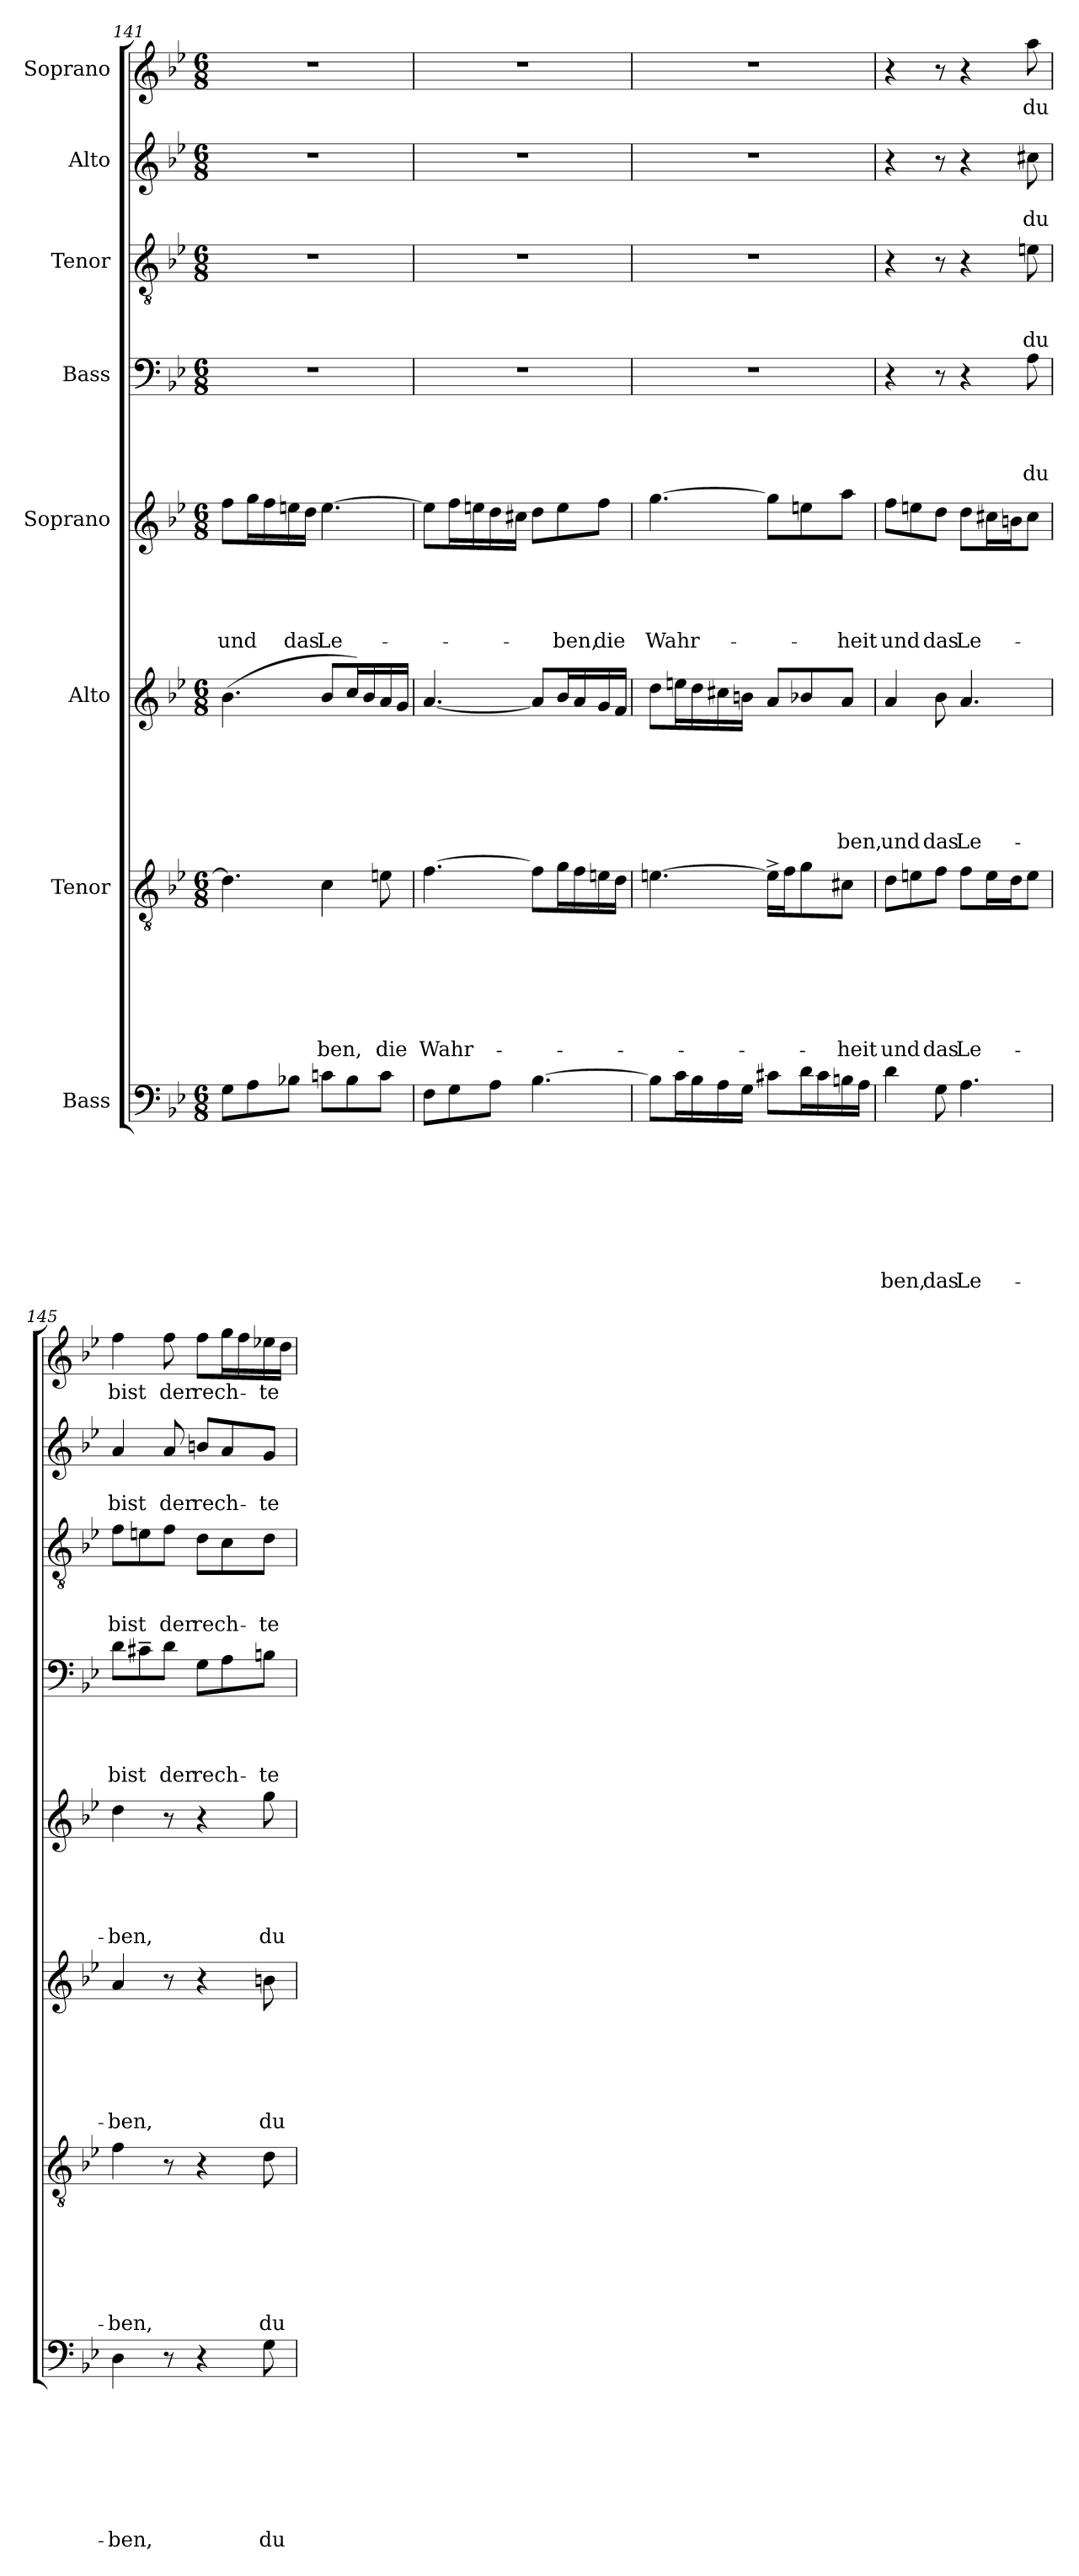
**kern	**text	**text	**text	**text	**text	**text	**text	**text	**kern	**text	**text	**text	**text	**text	**text	**text	**kern	**text	**text	**text	**text	**text	**text	**kern	**text	**text	**text	**text	**text	**kern	**text	**text	**text	**text	**kern	**text	**text	**text	**kern	**text	**text	**kern	**text
*part8	*part8	*part8	*part8	*part8	*part8	*part8	*part8	*part8	*part7	*part7	*part7	*part7	*part7	*part7	*part7	*part7	*part6	*part6	*part6	*part6	*part6	*part6	*part6	*part5	*part5	*part5	*part5	*part5	*part5	*part4	*part4	*part4	*part4	*part4	*part3	*part3	*part3	*part3	*part2	*part2	*part2	*part1	*part1
*staff8	*staff8	*staff8	*staff8	*staff8	*staff8	*staff8	*staff8	*staff8	*staff7	*staff7	*staff7	*staff7	*staff7	*staff7	*staff7	*staff7	*staff6	*staff6	*staff6	*staff6	*staff6	*staff6	*staff6	*staff5	*staff5	*staff5	*staff5	*staff5	*staff5	*staff4	*staff4	*staff4	*staff4	*staff4	*staff3	*staff3	*staff3	*staff3	*staff2	*staff2	*staff2	*staff1	*staff1
*I"Bass	*	*	*	*	*	*	*	*	*I"Tenor	*	*	*	*	*	*	*	*I"Alto	*	*	*	*	*	*	*I"Soprano	*	*	*	*	*	*I"Bass	*	*	*	*	*I"Tenor	*	*	*	*I"Alto	*	*	*I"Soprano	*
!!LO:PB:g=z
*clefF4	*	*	*	*	*	*	*	*	*clefGv2	*	*	*	*	*	*	*	*clefG2	*	*	*	*	*	*	*clefG2	*	*	*	*	*	*clefF4	*	*	*	*	*clefGv2	*	*	*	*clefG2	*	*	*clefG2	*
*k[b-e-]	*	*	*	*	*	*	*	*	*k[b-e-]	*	*	*	*	*	*	*	*k[b-e-]	*	*	*	*	*	*	*k[b-e-]	*	*	*	*	*	*k[b-e-]	*	*	*	*	*k[b-e-]	*	*	*	*k[b-e-]	*	*	*k[b-e-]	*
*B-:	*	*	*	*	*	*	*	*	*B-:	*	*	*	*	*	*	*	*B-:	*	*	*	*	*	*	*B-:	*	*	*	*	*	*B-:	*	*	*	*	*B-:	*	*	*	*B-:	*	*	*B-:	*
*M6/8	*	*	*	*	*	*	*	*	*M6/8	*	*	*	*	*	*	*	*M6/8	*	*	*	*	*	*	*M6/8	*	*	*	*	*	*M6/8	*	*	*	*	*M6/8	*	*	*	*M6/8	*	*	*M6/8	*
=141	=141	=141	=141	=141	=141	=141	=141	=141	=141	=141	=141	=141	=141	=141	=141	=141	=141	=141	=141	=141	=141	=141	=141	=141	=141	=141	=141	=141	=141	=141	=141	=141	=141	=141	=141	=141	=141	=141	=141	=141	=141	=141	=141
!	!	!	!	!	!	!	!	!	!	!	!	!	!	!	!	!	!	!	!	!	!	!	!	!	!	!	!	!	!LO:LY:b	!LO:N:vis=1	!	!	!	!	!LO:N:vis=1	!	!	!	!LO:N:vis=1	!	!	!LO:N:vis=1	!
8G\L	.	.	.	.	.	.	.	.	4.d\]	.	.	.	.	.	.	.	(>4.b-\	.	.	.	.	.	.	8ff\L	.	.	.	.	und	2.r	.	.	.	.	2.r	.	.	.	2.r	.	.	2.r	.
8A\	.	.	.	.	.	.	.	.	.	.	.	.	.	.	.	.	.	.	.	.	.	.	.	16gg\L	.	.	.	.	.	.	.	.	.	.	.	.	.	.	.	.	.	.	.
.	.	.	.	.	.	.	.	.	.	.	.	.	.	.	.	.	.	.	.	.	.	.	.	16ff\	.	.	.	.	.	.	.	.	.	.	.	.	.	.	.	.	.	.	.
!	!	!	!	!	!	!	!	!	!	!	!	!	!	!	!	!	!	!	!	!	!	!	!	!	!	!	!	!	!LO:LY:b	!	!	!	!	!	!	!	!	!	!	!	!	!	!
8B-X\J	.	.	.	.	.	.	.	.	.	.	.	.	.	.	.	.	.	.	.	.	.	.	.	16een\	.	.	.	.	das	.	.	.	.	.	.	.	.	.	.	.	.	.	.
.	.	.	.	.	.	.	.	.	.	.	.	.	.	.	.	.	.	.	.	.	.	.	.	16dd\JJ	.	.	.	.	.	.	.	.	.	.	.	.	.	.	.	.	.	.	.
!	!	!	!	!	!	!	!	!	!	!	!	!	!	!	!	!LO:LY:b	!	!	!	!	!	!	!	!	!	!	!	!	!LO:LY:b	!	!	!	!	!	!	!	!	!	!	!	!	!	!
8cn\L	.	.	.	.	.	.	.	.	4c\	.	.	.	.	.	.	-ben,	8b-/L	.	.	.	.	.	.	[>4.ee\	.	.	.	.	Le-	.	.	.	.	.	.	.	.	.	.	.	.	.	.
8B-\	.	.	.	.	.	.	.	.	.	.	.	.	.	.	.	.	16cc/L)	.	.	.	.	.	.	.	.	.	.	.	.	.	.	.	.	.	.	.	.	.	.	.	.	.	.
.	.	.	.	.	.	.	.	.	.	.	.	.	.	.	.	.	16b-/	.	.	.	.	.	.	.	.	.	.	.	.	.	.	.	.	.	.	.	.	.	.	.	.	.	.
!	!	!	!	!	!	!	!	!	!	!	!	!	!	!	!	!LO:LY:b	!	!	!	!	!	!	!	!	!	!	!	!	!	!	!	!	!	!	!	!	!	!	!	!	!	!	!
8c\J	.	.	.	.	.	.	.	.	8en\	.	.	.	.	.	.	die	16a/	.	.	.	.	.	.	.	.	.	.	.	.	.	.	.	.	.	.	.	.	.	.	.	.	.	.
.	.	.	.	.	.	.	.	.	.	.	.	.	.	.	.	.	16g/JJ	.	.	.	.	.	.	.	.	.	.	.	.	.	.	.	.	.	.	.	.	.	.	.	.	.	.
=142	=142	=142	=142	=142	=142	=142	=142	=142	=142	=142	=142	=142	=142	=142	=142	=142	=142	=142	=142	=142	=142	=142	=142	=142	=142	=142	=142	=142	=142	=142	=142	=142	=142	=142	=142	=142	=142	=142	=142	=142	=142	=142	=142
!	!	!	!	!	!	!	!	!	!	!	!	!	!	!	!	!LO:LY:b	!	!	!	!	!	!	!	!	!	!	!	!	!	!LO:N:vis=1	!	!	!	!	!LO:N:vis=1	!	!	!	!LO:N:vis=1	!	!	!LO:N:vis=1	!
8F\L	.	.	.	.	.	.	.	.	[>4.f\	.	.	.	.	.	.	Wahr-	[<4.a/	.	.	.	.	.	.	8ee\L]	.	.	.	.	.	2.r	.	.	.	.	2.r	.	.	.	2.r	.	.	2.r	.
8G\	.	.	.	.	.	.	.	.	.	.	.	.	.	.	.	.	.	.	.	.	.	.	.	16ff\L	.	.	.	.	.	.	.	.	.	.	.	.	.	.	.	.	.	.	.
.	.	.	.	.	.	.	.	.	.	.	.	.	.	.	.	.	.	.	.	.	.	.	.	16een\	.	.	.	.	.	.	.	.	.	.	.	.	.	.	.	.	.	.	.
8A\J	.	.	.	.	.	.	.	.	.	.	.	.	.	.	.	.	.	.	.	.	.	.	.	16dd\	.	.	.	.	.	.	.	.	.	.	.	.	.	.	.	.	.	.	.
.	.	.	.	.	.	.	.	.	.	.	.	.	.	.	.	.	.	.	.	.	.	.	.	16cc#X\JJ	.	.	.	.	.	.	.	.	.	.	.	.	.	.	.	.	.	.	.
[>4.B-\	.	.	.	.	.	.	.	.	8f\L]	.	.	.	.	.	.	.	8a/L]	.	.	.	.	.	.	8dd\L	.	.	.	.	.	.	.	.	.	.	.	.	.	.	.	.	.	.	.
!	!	!	!	!	!	!	!	!	!	!	!	!	!	!	!	!	!	!	!	!	!	!	!	!	!	!	!	!	!LO:LY:b	!	!	!	!	!	!	!	!	!	!	!	!	!	!
.	.	.	.	.	.	.	.	.	16g\L	.	.	.	.	.	.	.	16b-/L	.	.	.	.	.	.	8ee\	.	.	.	.	-ben,	.	.	.	.	.	.	.	.	.	.	.	.	.	.
.	.	.	.	.	.	.	.	.	16f\	.	.	.	.	.	.	.	16a/	.	.	.	.	.	.	.	.	.	.	.	.	.	.	.	.	.	.	.	.	.	.	.	.	.	.
!	!	!	!	!	!	!	!	!	!	!	!	!	!	!	!	!	!	!	!	!	!	!	!	!	!	!	!	!	!LO:LY:b	!	!	!	!	!	!	!	!	!	!	!	!	!	!
.	.	.	.	.	.	.	.	.	16en\	.	.	.	.	.	.	.	16g/	.	.	.	.	.	.	8ff\J	.	.	.	.	die	.	.	.	.	.	.	.	.	.	.	.	.	.	.
.	.	.	.	.	.	.	.	.	16d\JJ	.	.	.	.	.	.	.	16f/JJ	.	.	.	.	.	.	.	.	.	.	.	.	.	.	.	.	.	.	.	.	.	.	.	.	.	.
=143	=143	=143	=143	=143	=143	=143	=143	=143	=143	=143	=143	=143	=143	=143	=143	=143	=143	=143	=143	=143	=143	=143	=143	=143	=143	=143	=143	=143	=143	=143	=143	=143	=143	=143	=143	=143	=143	=143	=143	=143	=143	=143	=143
!	!	!	!	!	!	!	!	!	!	!	!	!	!	!	!	!	!	!	!	!	!	!	!	!	!	!	!	!	!LO:LY:b	!LO:N:vis=1	!	!	!	!	!LO:N:vis=1	!	!	!	!LO:N:vis=1	!	!	!LO:N:vis=1	!
8B-\L]	.	.	.	.	.	.	.	.	[>4.en\	.	.	.	.	.	.	.	8dd\L	.	.	.	.	.	.	[>4.gg\	.	.	.	.	Wahr-	2.r	.	.	.	.	2.r	.	.	.	2.r	.	.	2.r	.
16c\L	.	.	.	.	.	.	.	.	.	.	.	.	.	.	.	.	16een\L	.	.	.	.	.	.	.	.	.	.	.	.	.	.	.	.	.	.	.	.	.	.	.	.	.	.
16B-\	.	.	.	.	.	.	.	.	.	.	.	.	.	.	.	.	16dd\	.	.	.	.	.	.	.	.	.	.	.	.	.	.	.	.	.	.	.	.	.	.	.	.	.	.
16A\	.	.	.	.	.	.	.	.	.	.	.	.	.	.	.	.	16cc#X\	.	.	.	.	.	.	.	.	.	.	.	.	.	.	.	.	.	.	.	.	.	.	.	.	.	.
16G\JJ	.	.	.	.	.	.	.	.	.	.	.	.	.	.	.	.	16bn\JJ	.	.	.	.	.	.	.	.	.	.	.	.	.	.	.	.	.	.	.	.	.	.	.	.	.	.
8c#X\L	.	.	.	.	.	.	.	.	16e^>\LL]	.	.	.	.	.	.	.	8a/L	.	.	.	.	.	.	8gg\L]	.	.	.	.	.	.	.	.	.	.	.	.	.	.	.	.	.	.	.
.	.	.	.	.	.	.	.	.	16f\J	.	.	.	.	.	.	.	.	.	.	.	.	.	.	.	.	.	.	.	.	.	.	.	.	.	.	.	.	.	.	.	.	.	.
16d\L	.	.	.	.	.	.	.	.	8g\	.	.	.	.	.	.	.	8b-X/	.	.	.	.	.	.	8een\	.	.	.	.	.	.	.	.	.	.	.	.	.	.	.	.	.	.	.
16c#\	.	.	.	.	.	.	.	.	.	.	.	.	.	.	.	.	.	.	.	.	.	.	.	.	.	.	.	.	.	.	.	.	.	.	.	.	.	.	.	.	.	.	.
!	!	!	!	!	!	!	!	!	!	!	!	!	!	!	!	!LO:LY:b	!	!	!	!	!	!	!LO:LY:b	!	!	!	!	!	!LO:LY:b	!	!	!	!	!	!	!	!	!	!	!	!	!	!
16Bn\	.	.	.	.	.	.	.	.	8c#X\J	.	.	.	.	.	.	-heit	8a/J	.	.	.	.	.	-ben,	8aa\J	.	.	.	.	-heit	.	.	.	.	.	.	.	.	.	.	.	.	.	.
16A\JJ	.	.	.	.	.	.	.	.	.	.	.	.	.	.	.	.	.	.	.	.	.	.	.	.	.	.	.	.	.	.	.	.	.	.	.	.	.	.	.	.	.	.	.
=144	=144	=144	=144	=144	=144	=144	=144	=144	=144	=144	=144	=144	=144	=144	=144	=144	=144	=144	=144	=144	=144	=144	=144	=144	=144	=144	=144	=144	=144	=144	=144	=144	=144	=144	=144	=144	=144	=144	=144	=144	=144	=144	=144
!	!	!	!	!	!	!	!	!LO:LY:b	!	!	!	!	!	!	!	!LO:LY:b	!	!	!	!	!	!	!LO:LY:b	!	!	!	!	!	!LO:LY:b	!	!	!	!	!	!	!	!	!	!	!	!	!	!
4d\	.	.	.	.	.	.	.	-ben,	8d\L	.	.	.	.	.	.	und	4a/	.	.	.	.	.	und	8ff\L	.	.	.	.	und	4r	.	.	.	.	4r	.	.	.	4r	.	.	4r	.
.	.	.	.	.	.	.	.	.	8en\	.	.	.	.	.	.	.	.	.	.	.	.	.	.	8een\	.	.	.	.	.	.	.	.	.	.	.	.	.	.	.	.	.	.	.
!	!	!	!	!	!	!	!	!LO:LY:b	!	!	!	!	!	!	!	!LO:LY:b	!	!	!	!	!	!	!LO:LY:b	!	!	!	!	!	!LO:LY:b	!	!	!	!	!	!	!	!	!	!	!	!	!	!
8G\	.	.	.	.	.	.	.	das	8f\J	.	.	.	.	.	.	das	8b-\	.	.	.	.	.	das	8dd\J	.	.	.	.	das	8r	.	.	.	.	8r	.	.	.	8r	.	.	8r	.
!	!	!	!	!	!	!	!	!LO:LY:b	!	!	!	!	!	!	!	!LO:LY:b	!	!	!	!	!	!	!LO:LY:b	!	!	!	!	!	!LO:LY:b	!	!	!	!	!	!	!	!	!	!	!	!	!	!
4.A\	.	.	.	.	.	.	.	Le-	8f\L	.	.	.	.	.	.	Le-	4.a/	.	.	.	.	.	Le-	8dd\L	.	.	.	.	Le-	4r	.	.	.	.	4r	.	.	.	4r	.	.	4r	.
.	.	.	.	.	.	.	.	.	16e\L	.	.	.	.	.	.	.	.	.	.	.	.	.	.	16cc#X\L	.	.	.	.	.	.	.	.	.	.	.	.	.	.	.	.	.	.	.
.	.	.	.	.	.	.	.	.	16d\J	.	.	.	.	.	.	.	.	.	.	.	.	.	.	16bn\J	.	.	.	.	.	.	.	.	.	.	.	.	.	.	.	.	.	.	.
!	!	!	!	!	!	!	!	!	!	!	!	!	!	!	!	!	!	!	!	!	!	!	!	!	!	!	!	!	!	!	!	!	!	!LO:LY:b	!	!	!	!LO:LY:b	!	!	!LO:LY:b	!	!LO:LY:b
.	.	.	.	.	.	.	.	.	8e\J	.	.	.	.	.	.	.	.	.	.	.	.	.	.	8cc#\J	.	.	.	.	.	8A\	.	.	.	du	8en\	.	.	du	8cc#X\	.	du	8aa\	du
=145	=145	=145	=145	=145	=145	=145	=145	=145	=145	=145	=145	=145	=145	=145	=145	=145	=145	=145	=145	=145	=145	=145	=145	=145	=145	=145	=145	=145	=145	=145	=145	=145	=145	=145	=145	=145	=145	=145	=145	=145	=145	=145	=145
!	!	!	!	!	!	!	!	!LO:LY:b	!	!	!	!	!	!	!	!LO:LY:b	!	!	!	!	!	!	!LO:LY:b	!	!	!	!	!	!LO:LY:b	!	!	!	!	!LO:LY:b	!	!	!	!LO:LY:b	!	!	!LO:LY:b	!	!LO:LY:b
4D\	.	.	.	.	.	.	.	-ben,	4f\	.	.	.	.	.	.	-ben,	4a/	.	.	.	.	.	-ben,	4dd\	.	.	.	.	-ben,	8d\L	.	.	.	bist	8f\L	.	.	bist	4a/	.	bist	4ff\	bist
.	.	.	.	.	.	.	.	.	.	.	.	.	.	.	.	.	.	.	.	.	.	.	.	.	.	.	.	.	.	8c#X~>\	.	.	.	.	8en\	.	.	.	.	.	.	.	.
!	!	!	!	!	!	!	!	!	!	!	!	!	!	!	!	!	!	!	!	!	!	!	!	!	!	!	!	!	!	!	!	!	!	!LO:LY:b	!	!	!	!LO:LY:b	!	!	!LO:LY:b	!	!LO:LY:b
8r	.	.	.	.	.	.	.	.	8r	.	.	.	.	.	.	.	8r	.	.	.	.	.	.	8r	.	.	.	.	.	8d\J	.	.	.	der	8f\J	.	.	der	8a/	.	der	8ff\	der
!	!	!	!	!	!	!	!	!	!	!	!	!	!	!	!	!	!	!	!	!	!	!	!	!	!	!	!	!	!	!	!	!	!	!LO:LY:b	!	!	!	!LO:LY:b	!	!	!LO:LY:b	!	!LO:LY:b
4r	.	.	.	.	.	.	.	.	4r	.	.	.	.	.	.	.	4r	.	.	.	.	.	.	4r	.	.	.	.	.	8G\L	.	.	.	rech-	8d\L	.	.	rech-	8bn/L	.	rech-	8ff\L	rech-
.	.	.	.	.	.	.	.	.	.	.	.	.	.	.	.	.	.	.	.	.	.	.	.	.	.	.	.	.	.	8A\	.	.	.	.	8c\	.	.	.	8a/	.	.	16gg\L	.
.	.	.	.	.	.	.	.	.	.	.	.	.	.	.	.	.	.	.	.	.	.	.	.	.	.	.	.	.	.	.	.	.	.	.	.	.	.	.	.	.	.	16ff\	.
!	!	!	!	!	!	!	!	!LO:LY:b	!	!	!	!	!	!	!	!LO:LY:b	!	!	!	!	!	!	!LO:LY:b	!	!	!	!	!	!LO:LY:b	!	!	!	!	!LO:LY:b	!	!	!	!LO:LY:b	!	!	!LO:LY:b	!	!LO:LY:b
8G\	.	.	.	.	.	.	.	du	8d\	.	.	.	.	.	.	du	8bn\	.	.	.	.	.	du	8gg\	.	.	.	.	du	8Bn\J	.	.	.	-te	8d\J	.	.	-te	8g/J	.	-te	16ee-X\	-te
.	.	.	.	.	.	.	.	.	.	.	.	.	.	.	.	.	.	.	.	.	.	.	.	.	.	.	.	.	.	.	.	.	.	.	.	.	.	.	.	.	.	16dd\JJ	.
=	=	=	=	=	=	=	=	=	=	=	=	=	=	=	=	=	=	=	=	=	=	=	=	=	=	=	=	=	=	=	=	=	=	=	=	=	=	=	=	=	=	=	=
*-	*-	*-	*-	*-	*-	*-	*-	*-	*-	*-	*-	*-	*-	*-	*-	*-	*-	*-	*-	*-	*-	*-	*-	*-	*-	*-	*-	*-	*-	*-	*-	*-	*-	*-	*-	*-	*-	*-	*-	*-	*-	*-	*-
